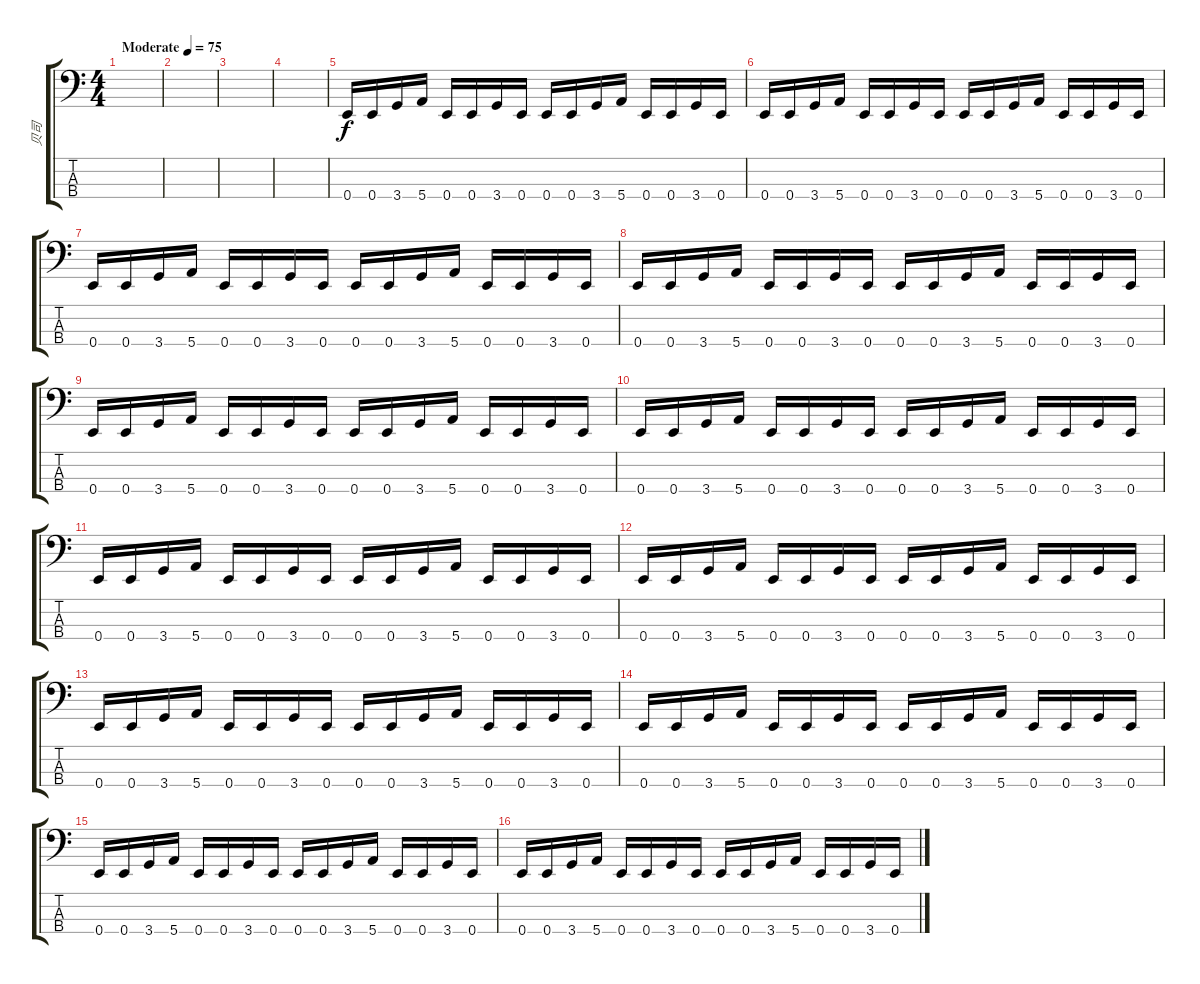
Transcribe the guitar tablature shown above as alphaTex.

\track ("贝司" "贝司") {instrument electricbassfinger}
\staff {score tabs}
\tuning (G2 D2 A1 E1) {hide}
\ts (4 4)
\tempo (75 "Moderate")
\clef f4
\ks c
|
|
|
|
0.4.16 0.4.16 3.4.16 5.4.16 0.4.16 0.4.16 3.4.16 0.4.16 0.4.16 0.4.16 3.4.16 5.4.16 0.4.16 0.4.16 3.4.16 0.4.16 |
0.4.16 0.4.16 3.4.16 5.4.16 0.4.16 0.4.16 3.4.16 0.4.16 0.4.16 0.4.16 3.4.16 5.4.16 0.4.16 0.4.16 3.4.16 0.4.16 |
0.4.16 0.4.16 3.4.16 5.4.16 0.4.16 0.4.16 3.4.16 0.4.16 0.4.16 0.4.16 3.4.16 5.4.16 0.4.16 0.4.16 3.4.16 0.4.16 |
0.4.16 0.4.16 3.4.16 5.4.16 0.4.16 0.4.16 3.4.16 0.4.16 0.4.16 0.4.16 3.4.16 5.4.16 0.4.16 0.4.16 3.4.16 0.4.16 |
0.4.16 0.4.16 3.4.16 5.4.16 0.4.16 0.4.16 3.4.16 0.4.16 0.4.16 0.4.16 3.4.16 5.4.16 0.4.16 0.4.16 3.4.16 0.4.16 |
0.4.16 0.4.16 3.4.16 5.4.16 0.4.16 0.4.16 3.4.16 0.4.16 0.4.16 0.4.16 3.4.16 5.4.16 0.4.16 0.4.16 3.4.16 0.4.16 |
0.4.16 0.4.16 3.4.16 5.4.16 0.4.16 0.4.16 3.4.16 0.4.16 0.4.16 0.4.16 3.4.16 5.4.16 0.4.16 0.4.16 3.4.16 0.4.16 |
0.4.16 0.4.16 3.4.16 5.4.16 0.4.16 0.4.16 3.4.16 0.4.16 0.4.16 0.4.16 3.4.16 5.4.16 0.4.16 0.4.16 3.4.16 0.4.16 |
0.4.16 0.4.16 3.4.16 5.4.16 0.4.16 0.4.16 3.4.16 0.4.16 0.4.16 0.4.16 3.4.16 5.4.16 0.4.16 0.4.16 3.4.16 0.4.16 |
0.4.16 0.4.16 3.4.16 5.4.16 0.4.16 0.4.16 3.4.16 0.4.16 0.4.16 0.4.16 3.4.16 5.4.16 0.4.16 0.4.16 3.4.16 0.4.16 |
0.4.16 0.4.16 3.4.16 5.4.16 0.4.16 0.4.16 3.4.16 0.4.16 0.4.16 0.4.16 3.4.16 5.4.16 0.4.16 0.4.16 3.4.16 0.4.16 |
0.4.16 0.4.16 3.4.16 5.4.16 0.4.16 0.4.16 3.4.16 0.4.16 0.4.16 0.4.16 3.4.16 5.4.16 0.4.16 0.4.16 3.4.16 0.4.16
